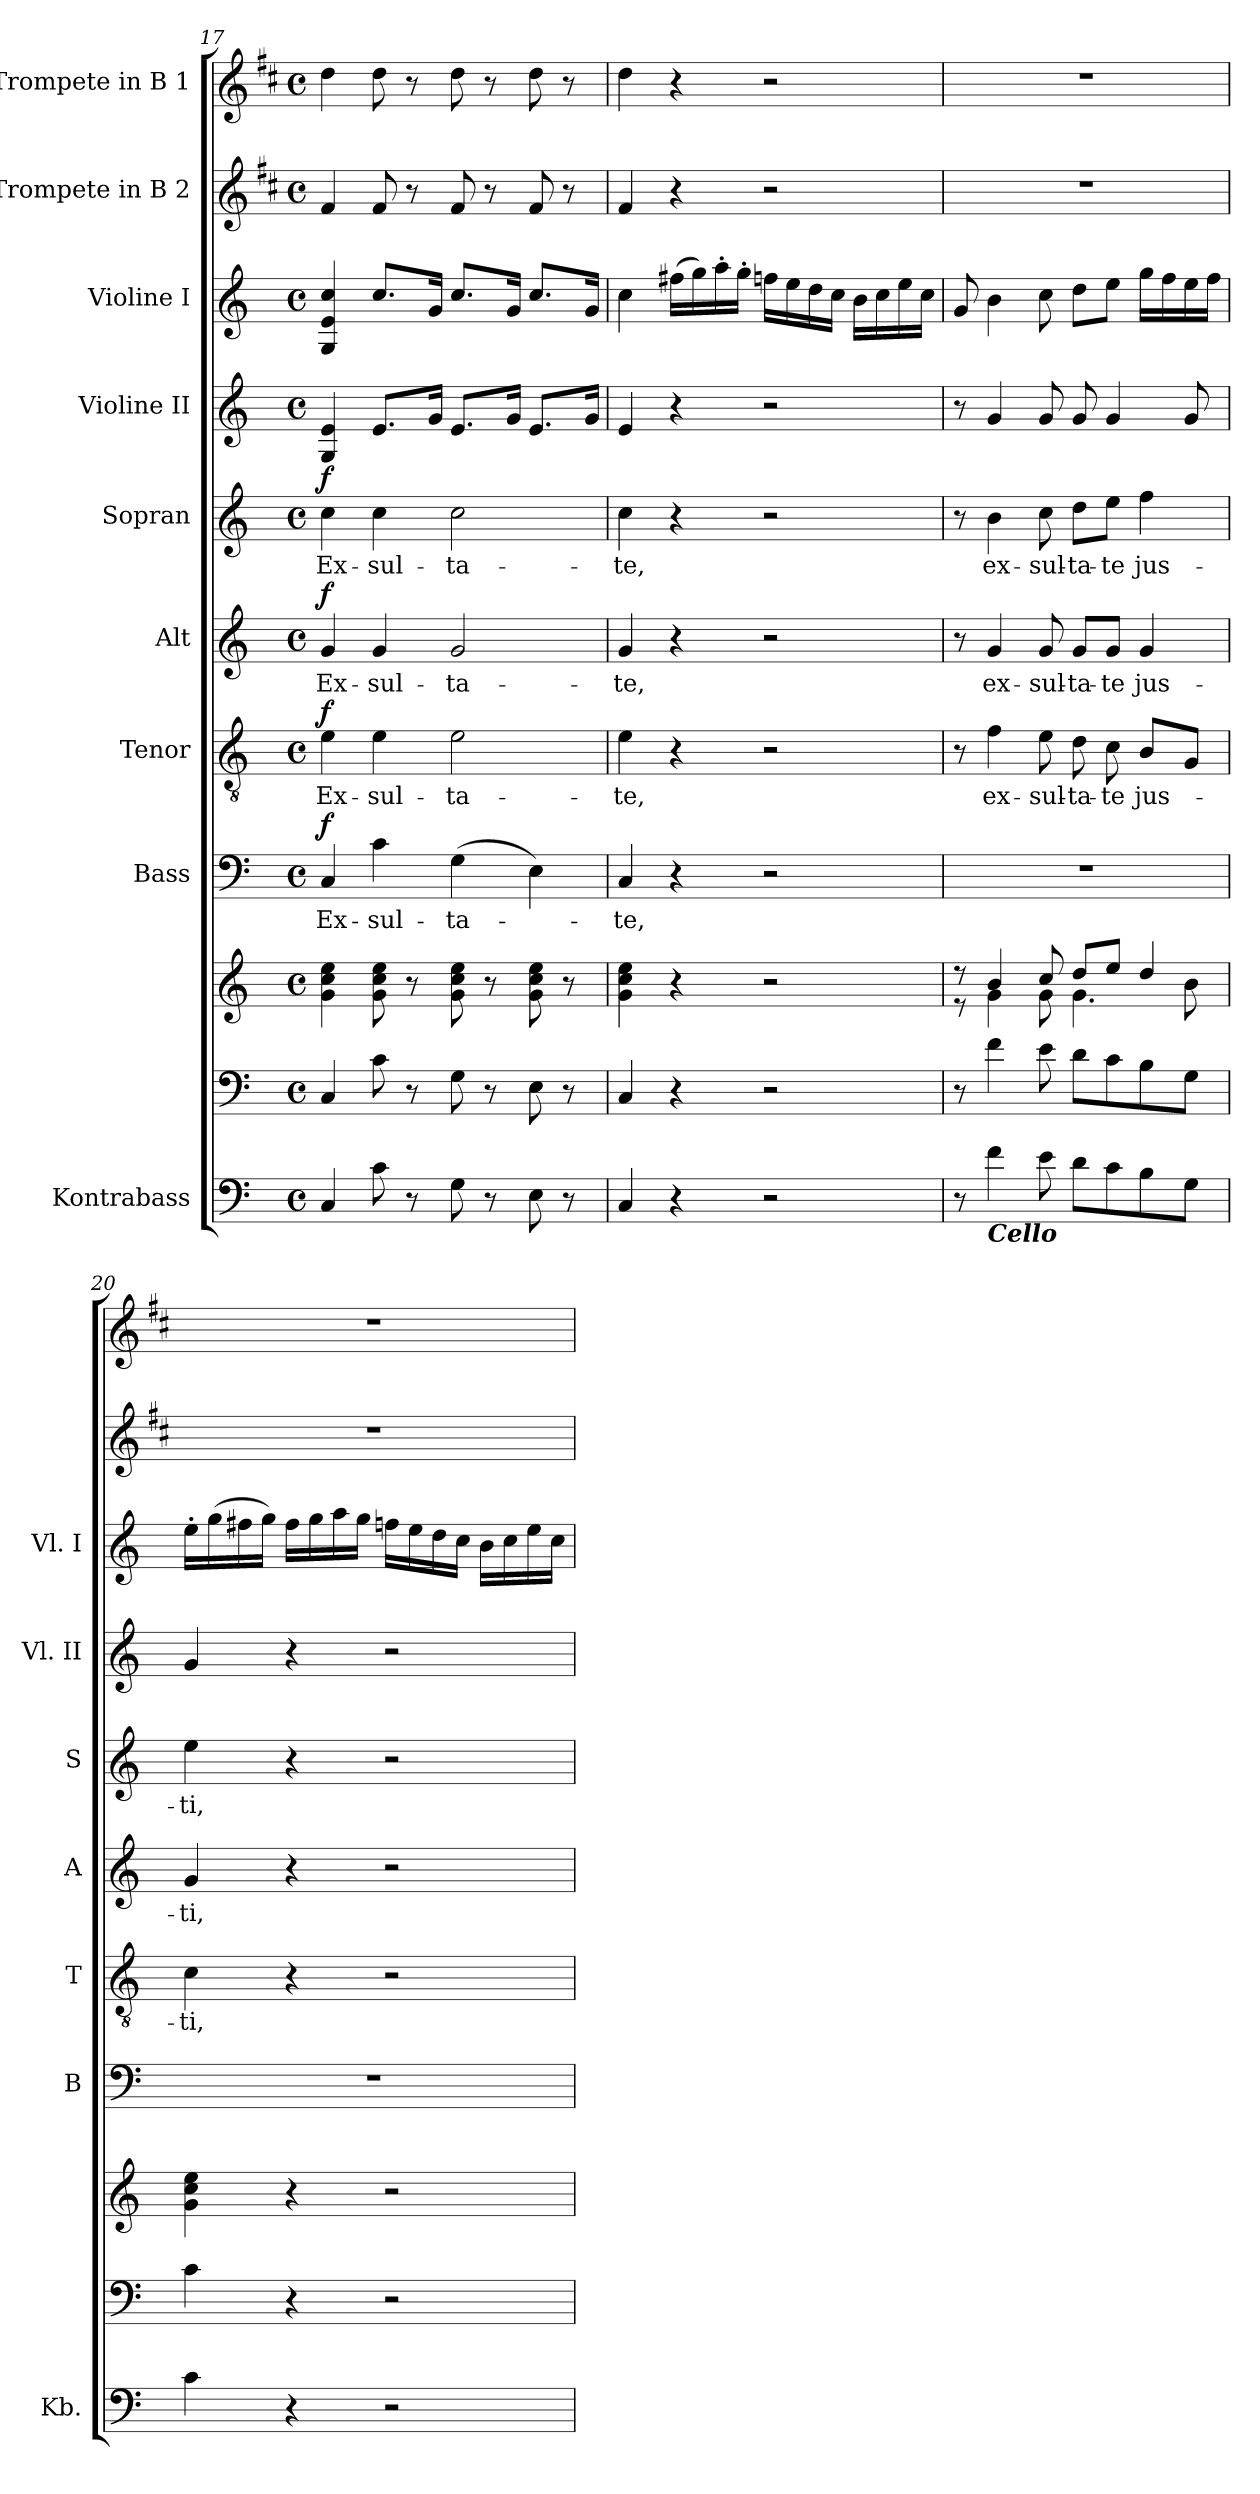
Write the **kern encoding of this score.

**kern	**kern	**kern	**kern	**text	**dynam	**kern	**text	**dynam	**kern	**text	**dynam	**kern	**text	**dynam	**kern	**kern	**kern	**kern
*part10	*part9	*part9	*part8	*part8	*part8	*part7	*part7	*part7	*part6	*part6	*part6	*part5	*part5	*part5	*part4	*part3	*part2	*part1
*staff11	*staff10	*staff9	*staff8	*staff8	*staff8	*staff7	*staff7	*staff7	*staff6	*staff6	*staff6	*staff5	*staff5	*staff5	*staff4	*staff3	*staff2	*staff1
*I"Kontrabass	*	*	*I"Bass	*	*	*I"Tenor	*	*	*I"Alt	*	*	*I"Sopran	*	*	*I"Violine II	*I"Violine I	*I"Trompete in B 2	*I"Trompete in B 1
*I'Kb.	*	*	*I'B	*	*	*I'T	*	*	*I'A	*	*	*I'S	*	*	*I'Vl. II	*I'Vl. I	*	*
!!LO:PB:g=z
*clefF4	*clefF4	*clefG2	*clefF4	*	*	*clefGv2	*	*	*clefG2	*	*	*clefG2	*	*	*clefG2	*clefG2	*clefG2	*clefG2
*ITrd7c12	*	*	*	*	*	*	*	*	*	*	*	*	*	*	*	*	*ITrd1c2	*ITrd1c2
*k[]	*k[]	*k[]	*k[]	*	*	*k[]	*	*	*k[]	*	*	*k[]	*	*	*k[]	*k[]	*k[]	*k[]
*C:	*C:	*C:	*C:	*	*	*C:	*	*	*C:	*	*	*C:	*	*	*C:	*C:	*C:	*C:
*M4/4	*M4/4	*M4/4	*M4/4	*	*	*M4/4	*	*	*M4/4	*	*	*M4/4	*	*	*M4/4	*M4/4	*M4/4	*M4/4
*met(c)	*met(c)	*met(c)	*met(c)	*	*	*met(c)	*	*	*met(c)	*	*	*met(c)	*	*	*met(c)	*met(c)	*met(c)	*met(c)
=17	=17	=17	=17	=17	=17	=17	=17	=17	=17	=17	=17	=17	=17	=17	=17	=17	=17	=17
!	!	!	!	!LO:LY:b	!LO:DY:a	!	!LO:LY:b	!LO:DY:a	!	!LO:LY:b	!LO:DY:a	!	!LO:LY:b	!LO:DY:a	!	!	!	!
4CC/	4C/	4g\ 4cc\ 4ee\	4C/	Ex-	f	4e\	Ex-	f	4g/	Ex-	f	4cc\	Ex-	f	4G/ 4e/	4G/ 4e/ 4cc/	4e/	4cc\
!	!	!	!	!LO:LY:b	!	!	!LO:LY:b	!	!	!LO:LY:b	!	!	!LO:LY:b	!	!	!	!	!
8C\	8c\	8g\ 8cc\ 8ee\	4c\	-sul-	.	4e\	-sul-	.	4g/	-sul-	.	4cc\	-sul-	.	8.e/L	8.cc/L	8e/	8cc\
8r	8r	8r	.	.	.	.	.	.	.	.	.	.	.	.	.	.	8r	8r
.	.	.	.	.	.	.	.	.	.	.	.	.	.	.	16g/Jk	16g/Jk	.	.
!	!	!	!	!LO:LY:b	!	!	!LO:LY:b	!	!	!LO:LY:b	!	!	!LO:LY:b	!	!	!	!	!
8GG\	8G\	8g\ 8cc\ 8ee\	(>4G\	-ta-	.	2e\	-ta-	.	2g/	-ta-	.	2cc\	-ta-	.	8.e/L	8.cc/L	8e/	8cc\
8r	8r	8r	.	.	.	.	.	.	.	.	.	.	.	.	.	.	8r	8r
.	.	.	.	.	.	.	.	.	.	.	.	.	.	.	16g/Jk	16g/Jk	.	.
8EE\	8E\	8g\ 8cc\ 8ee\	4E\)	.	.	.	.	.	.	.	.	.	.	.	8.e/L	8.cc/L	8e/	8cc\
8r	8r	8r	.	.	.	.	.	.	.	.	.	.	.	.	.	.	8r	8r
.	.	.	.	.	.	.	.	.	.	.	.	.	.	.	16g/Jk	16g/Jk	.	.
=18	=18	=18	=18	=18	=18	=18	=18	=18	=18	=18	=18	=18	=18	=18	=18	=18	=18	=18
!	!	!	!	!LO:LY:b	!	!	!LO:LY:b	!	!	!LO:LY:b	!	!	!LO:LY:b	!	!	!	!	!
4CC/	4C/	4g\ 4cc\ 4ee\	4C/	-te,	.	4e\	-te,	.	4g/	-te,	.	4cc\	-te,	.	4e/	4cc\	4e/	4cc\
4r	4r	4r	4r	.	.	4r	.	.	4r	.	.	4r	.	.	4r	(>16ff#X\LL	4r	4r
.	.	.	.	.	.	.	.	.	.	.	.	.	.	.	.	16gg\)	.	.
.	.	.	.	.	.	.	.	.	.	.	.	.	.	.	.	16aa'>\	.	.
.	.	.	.	.	.	.	.	.	.	.	.	.	.	.	.	16gg'>\JJ	.	.
2r	2r	2r	2r	.	.	2r	.	.	2r	.	.	2r	.	.	2r	16ffn\LL	2r	2r
.	.	.	.	.	.	.	.	.	.	.	.	.	.	.	.	16ee\	.	.
.	.	.	.	.	.	.	.	.	.	.	.	.	.	.	.	16dd\	.	.
.	.	.	.	.	.	.	.	.	.	.	.	.	.	.	.	16cc\JJ	.	.
.	.	.	.	.	.	.	.	.	.	.	.	.	.	.	.	16b\LL	.	.
.	.	.	.	.	.	.	.	.	.	.	.	.	.	.	.	16cc\	.	.
.	.	.	.	.	.	.	.	.	.	.	.	.	.	.	.	16ee\	.	.
.	.	.	.	.	.	.	.	.	.	.	.	.	.	.	.	16cc\JJ	.	.
=19	=19	=19	=19	=19	=19	=19	=19	=19	=19	=19	=19	=19	=19	=19	=19	=19	=19	=19
*	*	*^	*	*	*	*	*	*	*	*	*	*	*	*	*	*	*	*
8r	8r	8r	8r	1r	.	.	8r	.	.	8r	.	.	8r	.	.	8r	8g/	1r	1r
!LO:TX:b:Bi:t=Cello	!	!	!	!	!	!	!	!	!	!	!	!	!	!	!	!	!	!	!
!	!	!	!	!	!	!	!	!LO:LY:b	!	!	!LO:LY:b	!	!	!LO:LY:b	!	!	!	!	!
4F\	4f\	4b/	4g\	.	.	.	4f\	ex-	.	4g/	ex-	.	4b\	ex-	.	4g/	4b\	.	.
!	!	!	!	!	!	!	!	!LO:LY:b	!	!	!LO:LY:b	!	!	!LO:LY:b	!	!	!	!	!
8E\	8e\	8cc/	8g\	.	.	.	8e\	-sul-	.	8g/	-sul-	.	8cc\	-sul-	.	8g/	8cc\	.	.
!	!	!	!	!	!	!	!	!LO:LY:b	!	!	!LO:LY:b	!	!	!LO:LY:b	!	!	!	!	!
8D\L	8d\L	8dd/L	4.g\	.	.	.	8d\	-ta-	.	8g/L	-ta-	.	8dd\L	-ta-	.	8g/	8dd\L	.	.
!	!	!	!	!	!	!	!	!LO:LY:b	!	!	!LO:LY:b	!	!	!LO:LY:b	!	!	!	!	!
8C\	8c\	8ee/J	.	.	.	.	8c\	-te	.	8g/J	-te	.	8ee\J	-te	.	4g/	8ee\J	.	.
!	!	!	!	!	!	!	!	!LO:LY:b	!	!	!LO:LY:b	!	!	!LO:LY:b	!	!	!	!	!
8BB\	8B\	4dd/	.	.	.	.	8B/L	jus-	.	4g/	jus-	.	4ff\	jus-	.	.	16gg\LL	.	.
.	.	.	.	.	.	.	.	.	.	.	.	.	.	.	.	.	16ff\	.	.
8GG\J	8G\J	.	8b\	.	.	.	8G/J	.	.	.	.	.	.	.	.	8g/	16ee\	.	.
.	.	.	.	.	.	.	.	.	.	.	.	.	.	.	.	.	16ff\JJ	.	.
*	*	*v	*v	*	*	*	*	*	*	*	*	*	*	*	*	*	*	*	*
=20	=20	=20	=20	=20	=20	=20	=20	=20	=20	=20	=20	=20	=20	=20	=20	=20	=20	=20
!	!	!	!	!	!	!	!LO:LY:b	!	!	!LO:LY:b	!	!	!LO:LY:b	!	!	!	!	!
4C\	4c\	4g\ 4cc\ 4ee\	1r	.	.	4c\	-ti,	.	4g/	-ti,	.	4ee\	-ti,	.	4g/	16ee'>\LL	1r	1r
.	.	.	.	.	.	.	.	.	.	.	.	.	.	.	.	(>16gg\	.	.
.	.	.	.	.	.	.	.	.	.	.	.	.	.	.	.	16ff#X\	.	.
.	.	.	.	.	.	.	.	.	.	.	.	.	.	.	.	16gg\JJ)	.	.
4r	4r	4r	.	.	.	4r	.	.	4r	.	.	4r	.	.	4r	16ff#\LL	.	.
.	.	.	.	.	.	.	.	.	.	.	.	.	.	.	.	16gg\	.	.
.	.	.	.	.	.	.	.	.	.	.	.	.	.	.	.	16aa\	.	.
.	.	.	.	.	.	.	.	.	.	.	.	.	.	.	.	16gg\JJ	.	.
2r	2r	2r	.	.	.	2r	.	.	2r	.	.	2r	.	.	2r	16ffn\LL	.	.
.	.	.	.	.	.	.	.	.	.	.	.	.	.	.	.	16ee\	.	.
.	.	.	.	.	.	.	.	.	.	.	.	.	.	.	.	16dd\	.	.
.	.	.	.	.	.	.	.	.	.	.	.	.	.	.	.	16cc\JJ	.	.
.	.	.	.	.	.	.	.	.	.	.	.	.	.	.	.	16b\LL	.	.
.	.	.	.	.	.	.	.	.	.	.	.	.	.	.	.	16cc\	.	.
.	.	.	.	.	.	.	.	.	.	.	.	.	.	.	.	16ee\	.	.
.	.	.	.	.	.	.	.	.	.	.	.	.	.	.	.	16cc\JJ	.	.
=	=	=	=	=	=	=	=	=	=	=	=	=	=	=	=	=	=	=
*-	*-	*-	*-	*-	*-	*-	*-	*-	*-	*-	*-	*-	*-	*-	*-	*-	*-	*-
